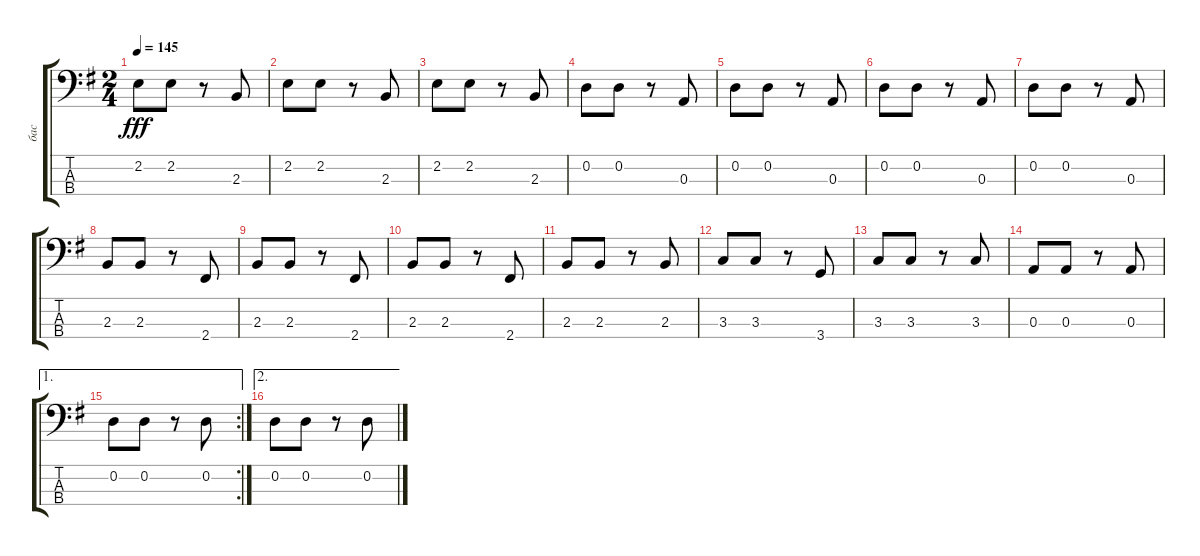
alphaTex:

\track ("бас" "бас") {instrument electricbassfinger}
\staff {score tabs}
\tuning (G2 D2 A1 E1) {hide}
\ts (2 4)
\tempo 145
\clef f4
\ks eminor
2.2.8{dy fff} 2.2.8 r.8 2.3.8 |
2.2.8 2.2.8 r.8 2.3.8 |
2.2.8 2.2.8 r.8 2.3.8 |
0.2.8 0.2.8 r.8 0.3.8 |
0.2.8 0.2.8 r.8 0.3.8 |
0.2.8 0.2.8 r.8 0.3.8 |
0.2.8 0.2.8 r.8 0.3.8 |
2.3.8 2.3.8 r.8 2.4.8 |
2.3.8 2.3.8 r.8 2.4.8 |
2.3.8 2.3.8 r.8 2.4.8 |
2.3.8 2.3.8 r.8 2.3.8 |
3.3.8 3.3.8 r.8 3.4.8 |
3.3.8 3.3.8 r.8 3.3.8 |
0.3.8 0.3.8 r.8 0.3.8 |
\ae 1
\rc 2
0.2.8 0.2.8 r.8 0.2.8 |
\ae 2
0.2.8 0.2.8 r.8 0.2.8
